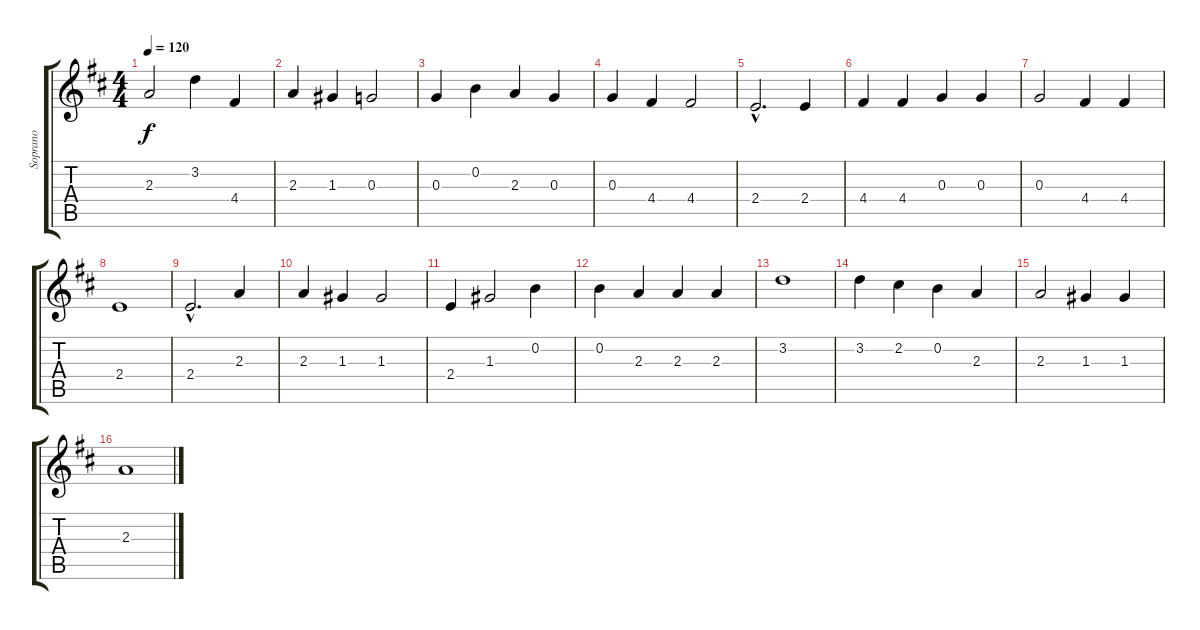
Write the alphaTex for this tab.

\track ("Soprano" "Soprano") {instrument churchorgan}
\staff {score tabs}
\tuning (E5 B4 G4 D4 A3 E3) {hide}
\ts (4 4)
\tempo 120
\clef g2
\ks d
2.3.2{dy f instrument churchorgan} 3.2.4 4.4.4 |
2.3.4 1.3.4 0.3.2 |
0.3.4 0.2.4 2.3.4 0.3.4 |
0.3.4 4.4.4 4.4.2 |
2.4{hac}.2{d} 2.4.4 |
4.4.4 4.4.4 0.3.4 0.3.4 |
0.3.2 4.4.4 4.4.4 |
2.4.1 |
2.4{hac}.2{d} 2.3.4 |
2.3.4 1.3.4 1.3.2 |
2.4.4 1.3.2 0.2.4 |
0.2.4 2.3.4 2.3.4 2.3.4 |
3.2.1 |
3.2.4 2.2.4 0.2.4 2.3.4 |
2.3.2 1.3.4 1.3.4 |
2.3.1
